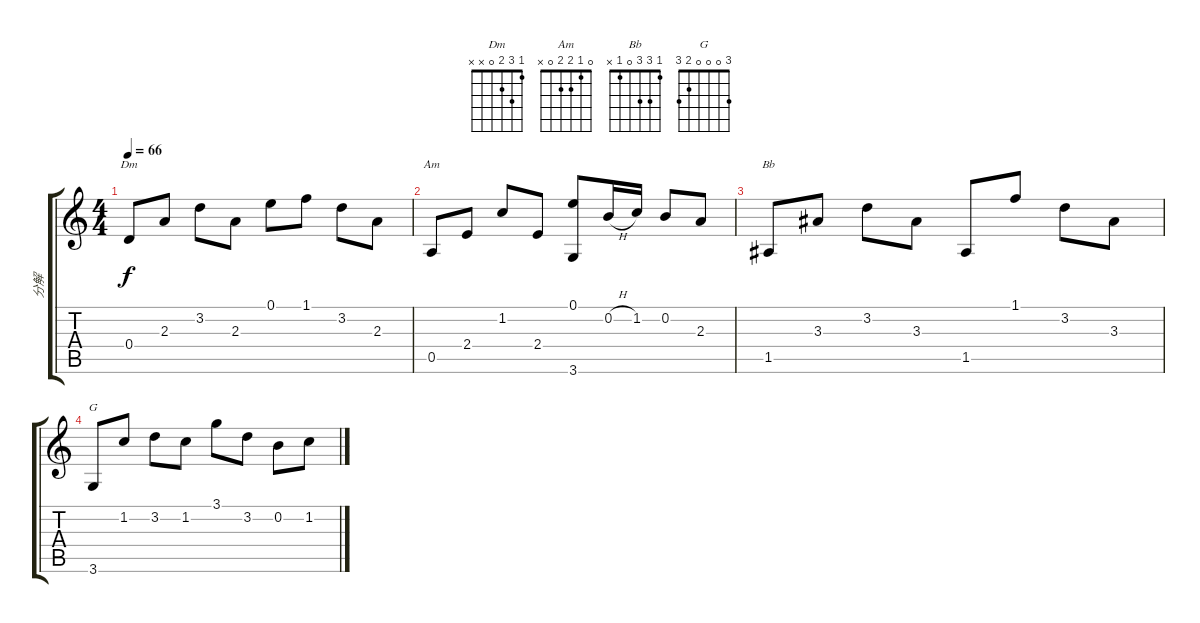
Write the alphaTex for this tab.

\track ("分解" "分解") {instrument acousticguitarnylon}
\staff {score tabs}
\tuning (E4 B3 G3 D3 A2 E2) {hide}
\chord ("Dm" 1 3 2 0 x x)
\chord ("Am" 0 1 2 2 0 x)
\chord ("Bb" 1 3 3 0 1 x)
\chord ("G" 3 0 0 0 2 3)
\ts (4 4)
\tempo 66
\clef g2
\ks c
0.4.8{ch "Dm" dy f} 2.3.8 3.2.8 2.3.8 0.1.8 1.1.8 3.2.8 2.3.8 |
0.5.8{ch "Am"} 2.4.8 1.2.8 2.4.8 (0.1 3.6).8 0.2{h}.16 1.2.16 0.2.8 2.3.8 |
1.5.8{ch "Bb"} 3.3.8 3.2.8 3.3.8 1.5.8 1.1.8 3.2.8 3.3.8 |
3.6.8{ch "G"} 1.2.8 3.2.8 1.2.8 3.1.8 3.2.8 0.2.8 1.2.8
